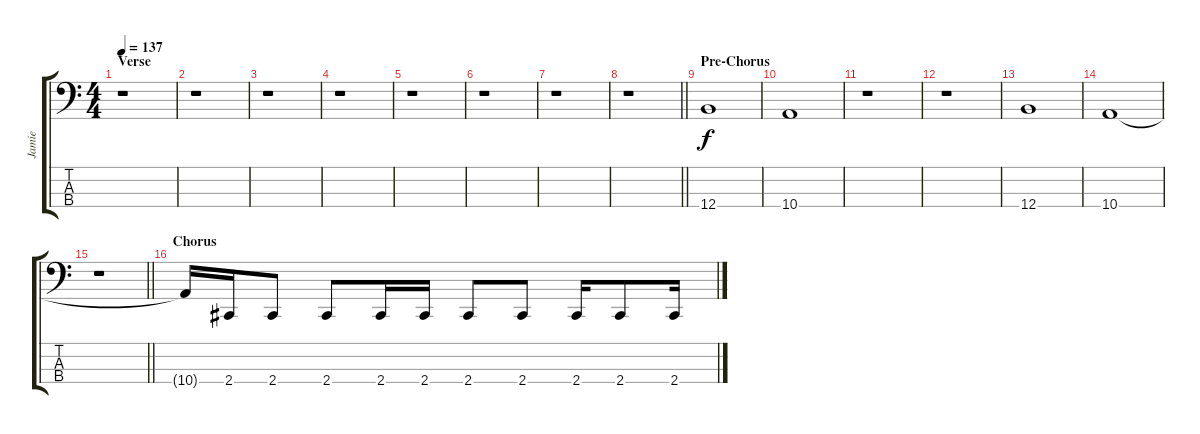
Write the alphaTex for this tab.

\track ("Jamie" "Jamie") {instrument electricbasspick}
\staff {score tabs}
\tuning (E2 B1 Gb1 B0) {hide}
\ts (4 4)
\section ("" "Verse")
\tempo 137
\clef f4
\ks c
r.1{dy f} |
r.1 |
r.1 |
r.1 |
r.1 |
r.1 |
r.1 |
\barLineRight lightlight
r.1 |
\section ("" "Pre-Chorus")
12.4.1 |
10.4.1 |
r.1 |
r.1 |
12.4.1 |
10.4.1 |
\barLineRight lightlight
r.1 |
\section ("" "Chorus")
10.4{t}.16 2.4.16 2.4.8 2.4.8 2.4.16 2.4.16 2.4.8 2.4.8 2.4.16 2.4.8 2.4.16
